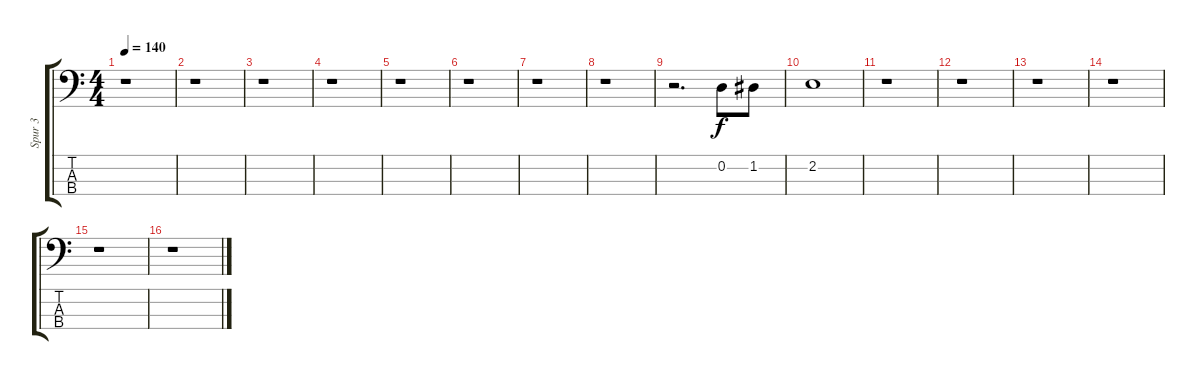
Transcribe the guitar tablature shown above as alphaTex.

\track ("Spur 3" "Spur 3") {instrument electricbasspick}
\staff {score tabs}
\tuning (G2 D2 A1 E1) {hide}
\ts (4 4)
\tempo 140
\clef f4
\ks c
r.1{dy f instrument electricbasspick} |
r.1 |
r.1 |
r.1 |
r.1 |
r.1 |
r.1 |
r.1 |
r.2{d} 0.2.8 1.2.8 |
2.2.1 |
r.1 |
r.1 |
r.1 |
r.1 |
r.1 |
r.1
